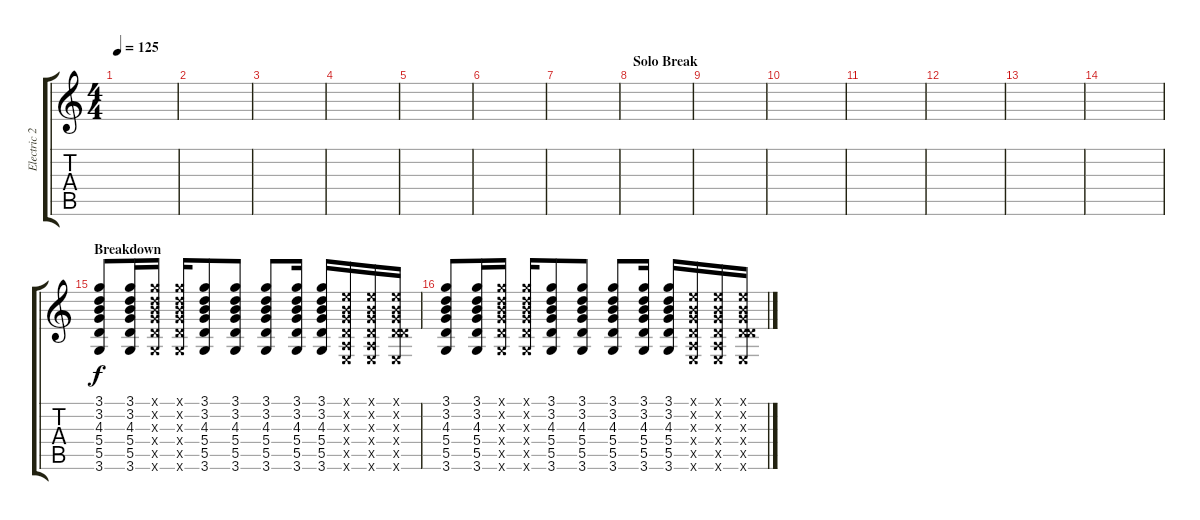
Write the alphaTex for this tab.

\track ("Electric 2" "Electric 2") {instrument distortionguitar}
\staff {score tabs}
\tuning (E4 B3 G3 D3 A2 E2) {hide}
\ts (4 4)
\tempo 125
\clef g2
\ks c
|
|
|
|
|
|
|
\section ("" "Solo Break")
|
|
|
|
|
|
|
\section ("" "Breakdown")
(3.1 3.2 4.3 5.4 5.5 3.6).8 (3.1 3.2 4.3 5.4 5.5 3.6).16 (3.1{x} 3.2{x} 4.3{x} 5.4{x} 5.5{x} 3.6{x}).16 (3.1{x} 3.2{x} 4.3{x} 5.4{x} 5.5{x} 3.6{x}).16 (3.1 3.2 4.3 5.4 5.5 3.6).8 (3.1 3.2 4.3 5.4 5.5 3.6).8 (3.1 3.2 4.3 5.4 5.5 3.6).8 (3.1 3.2 4.3 5.4 5.5 3.6).16 (3.1 3.2 4.3 5.4 5.5 3.6).16 (0.1{x} 0.2{x} 0.3{x} 0.4{x} 0.5{x} 0.6{x}).16 (0.1{x} 0.2{x} 0.3{x} 0.4{x} 0.5{x} 0.6{x}).16 (0.1{x} 0.2{x} 0.3{x} 0.4{x} 5.5{x} 0.6{x}).16 |
(3.1 3.2 4.3 5.4 5.5 3.6).8 (3.1 3.2 4.3 5.4 5.5 3.6).16 (3.1{x} 3.2{x} 4.3{x} 5.4{x} 5.5{x} 3.6{x}).16 (3.1{x} 3.2{x} 4.3{x} 5.4{x} 5.5{x} 3.6{x}).16 (3.1 3.2 4.3 5.4 5.5 3.6).8 (3.1 3.2 4.3 5.4 5.5 3.6).8 (3.1 3.2 4.3 5.4 5.5 3.6).8 (3.1 3.2 4.3 5.4 5.5 3.6).16 (3.1 3.2 4.3 5.4 5.5 3.6).16 (0.1{x} 0.2{x} 0.3{x} 0.4{x} 0.5{x} 0.6{x}).16 (0.1{x} 0.2{x} 0.3{x} 0.4{x} 0.5{x} 0.6{x}).16 (0.1{x} 0.2{x} 0.3{x} 0.4{x} 5.5{x} 0.6{x}).16
